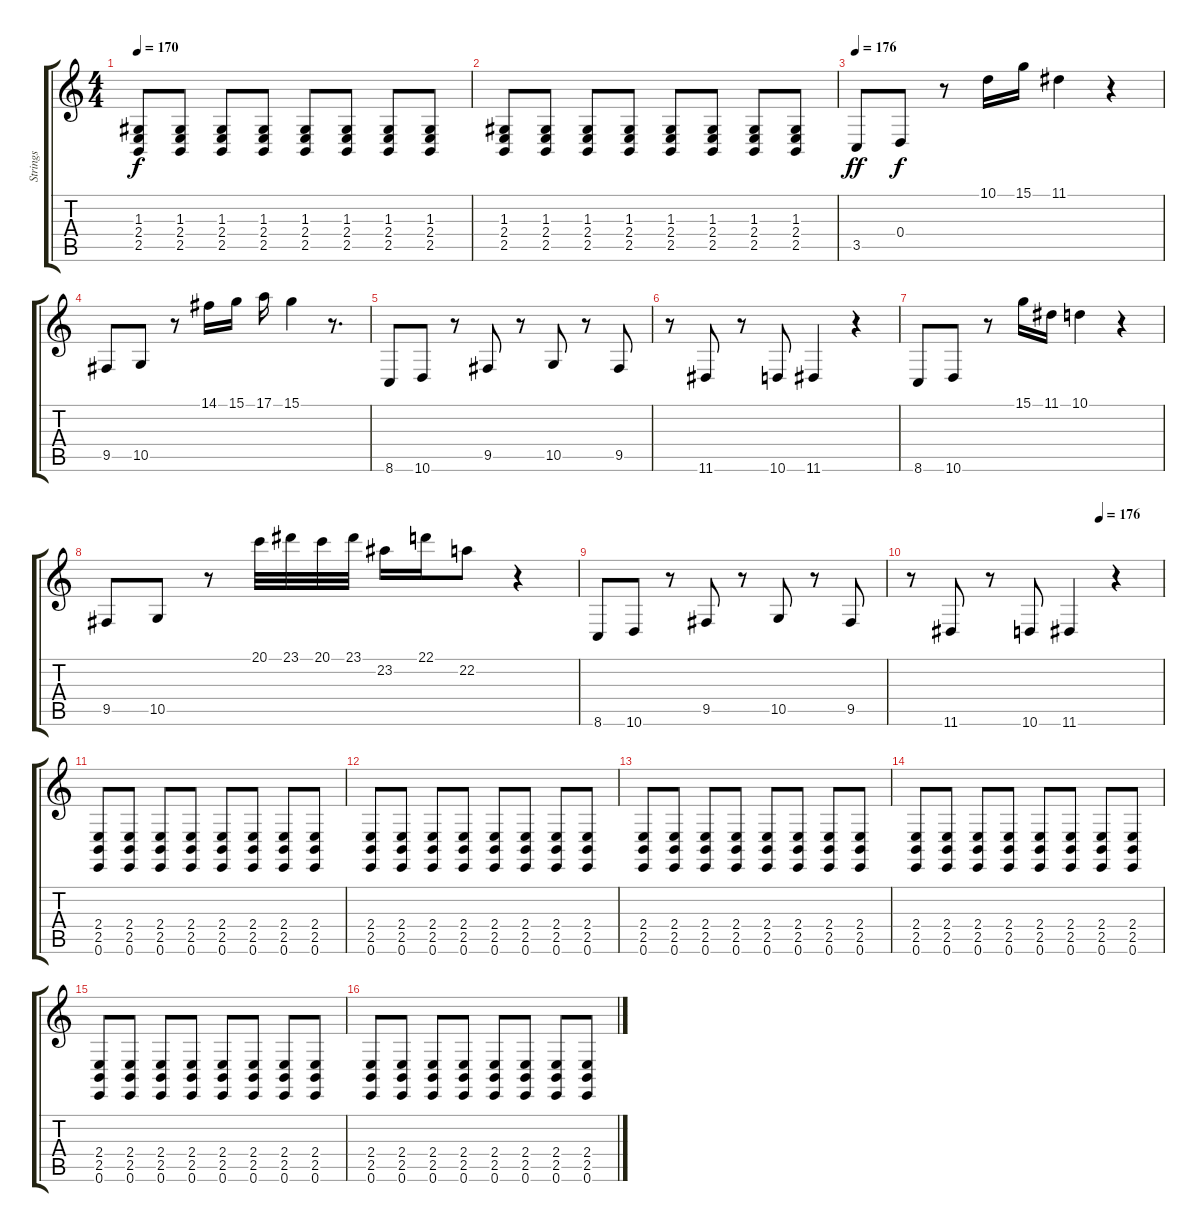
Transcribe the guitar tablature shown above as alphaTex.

\track ("Strings" "Strings") {instrument synthstrings1}
\staff {score tabs}
\tuning (E4 B3 G3 D3 A2 E2) {hide}
\ts (4 4)
\tempo 170
\clef g2
\ks c
(1.3 2.4 2.5).8{dy f} (1.3 2.4 2.5).8 (1.3 2.4 2.5).8 (1.3 2.4 2.5).8 (1.3 2.4 2.5).8 (1.3 2.4 2.5).8 (1.3 2.4 2.5).8 (1.3 2.4 2.5).8 |
(1.3 2.4 2.5).8 (1.3 2.4 2.5).8 (1.3 2.4 2.5).8 (1.3 2.4 2.5).8 (1.3 2.4 2.5).8 (1.3 2.4 2.5).8 (1.3 2.4 2.5).8 (1.3 2.4 2.5).8 |
\tempo 176
3.5.8{dy ff volume 16 balance 8 instrument synthstrings1} 0.4.8{dy f} r.8 10.1.16 15.1.16 11.1.4 r.4 |
9.5.8 10.5.8 r.8 14.1.16 15.1.16 17.1.16 15.1.4 r.8{d} |
8.6.8 10.6.8 r.8 9.5.8 r.8 10.5.8 r.8 9.5.8 |
r.8 11.6.8 r.8 10.6.8 11.6.4 r.4 |
8.6.8 10.6.8 r.8 15.1.16 11.1.16 10.1.4 r.4 |
9.5.8 10.5.8 r.8 20.1.32 23.1.32 20.1.32 23.1.32 23.2.16 22.1.16 22.2.8 r.4 |
8.6.8 10.6.8 r.8 9.5.8 r.8 10.5.8 r.8 9.5.8 |
\tempo (176 0.75)
r.8 11.6.8 r.8 10.6.8 11.6.4 r.4 |
(2.4 2.5 0.6).8{volume 11 instrument synthstrings1} (2.4 2.5 0.6).8 (2.4 2.5 0.6).8 (2.4 2.5 0.6).8 (2.4 2.5 0.6).8 (2.4 2.5 0.6).8 (2.4 2.5 0.6).8 (2.4 2.5 0.6).8 |
(2.4 2.5 0.6).8 (2.4 2.5 0.6).8 (2.4 2.5 0.6).8 (2.4 2.5 0.6).8 (2.4 2.5 0.6).8 (2.4 2.5 0.6).8 (2.4 2.5 0.6).8 (2.4 2.5 0.6).8 |
(2.4 2.5 0.6).8 (2.4 2.5 0.6).8 (2.4 2.5 0.6).8 (2.4 2.5 0.6).8 (2.4 2.5 0.6).8 (2.4 2.5 0.6).8 (2.4 2.5 0.6).8 (2.4 2.5 0.6).8 |
(2.4 2.5 0.6).8 (2.4 2.5 0.6).8 (2.4 2.5 0.6).8 (2.4 2.5 0.6).8 (2.4 2.5 0.6).8 (2.4 2.5 0.6).8 (2.4 2.5 0.6).8 (2.4 2.5 0.6).8 |
(2.4 2.5 0.6).8 (2.4 2.5 0.6).8 (2.4 2.5 0.6).8 (2.4 2.5 0.6).8 (2.4 2.5 0.6).8 (2.4 2.5 0.6).8 (2.4 2.5 0.6).8 (2.4 2.5 0.6).8 |
(2.4 2.5 0.6).8 (2.4 2.5 0.6).8 (2.4 2.5 0.6).8 (2.4 2.5 0.6).8 (2.4 2.5 0.6).8 (2.4 2.5 0.6).8 (2.4 2.5 0.6).8 (2.4 2.5 0.6).8
